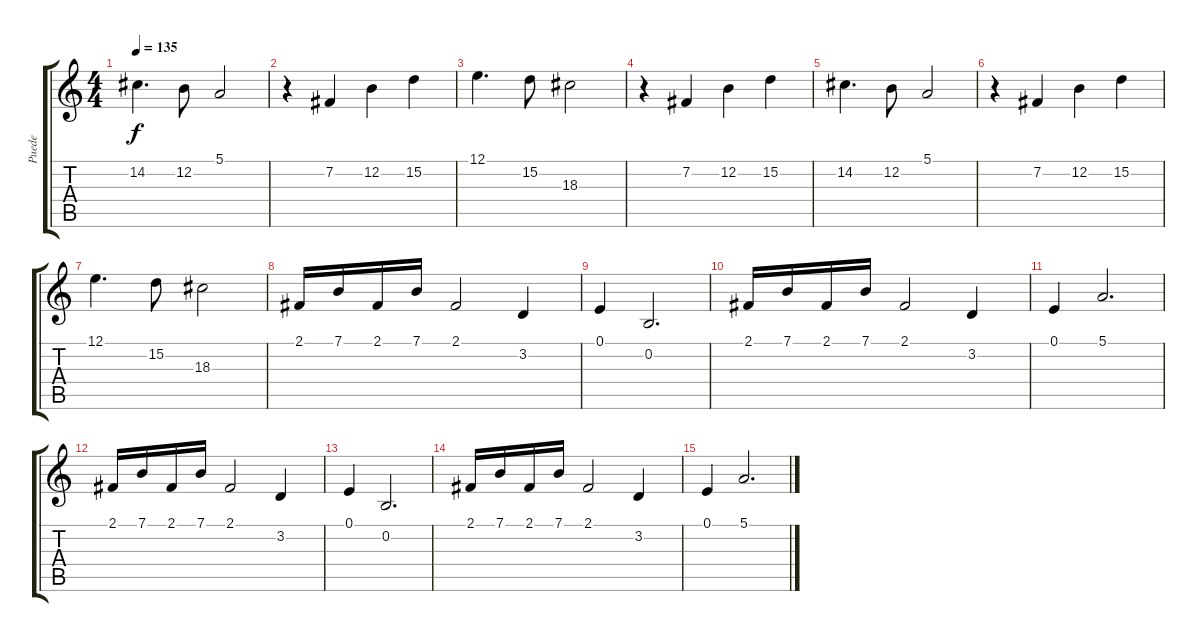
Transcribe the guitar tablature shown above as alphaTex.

\track ("Puede" "Puede") {instrument lead2sawtooth}
\staff {score tabs}
\tuning (E4 B3 G3 D3 A2 E2) {hide}
\ts (4 4)
\tempo 135
\clef g2
\ks c
14.2.4{d dy f} 12.2.8 5.1.2 |
r.4{volume 14 instrument panflute} 7.2.4 12.2.4 15.2.4 |
12.1.4{d} 15.2.8 18.3.2 |
r.4{volume 14 instrument panflute} 7.2.4 12.2.4 15.2.4 |
14.2.4{d} 12.2.8 5.1.2 |
r.4{volume 14 instrument panflute} 7.2.4 12.2.4 15.2.4 |
12.1.4{d} 15.2.8 18.3.2 |
2.1.16{volume 14 instrument panflute} 7.1.16 2.1.16 7.1.16 2.1.2 3.2.4 |
0.1.4 0.2.2{d} |
2.1.16 7.1.16 2.1.16 7.1.16 2.1.2 3.2.4 |
0.1.4 5.1.2{d} |
2.1.16 7.1.16 2.1.16 7.1.16 2.1.2 3.2.4 |
0.1.4 0.2.2{d} |
2.1.16 7.1.16 2.1.16 7.1.16 2.1.2 3.2.4 |
0.1.4 5.1.2{d}
